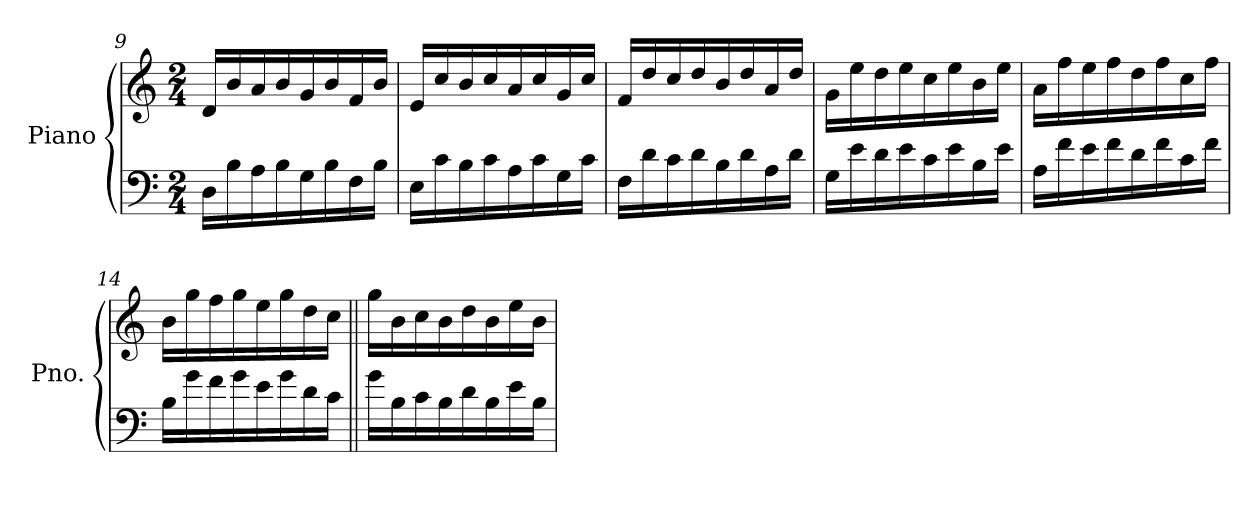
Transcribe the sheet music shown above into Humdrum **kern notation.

**kern	**kern
*part1	*part1
*staff2	*staff1
*I"Piano	*
*I'Pno.	*
*clefF4	*clefG2
*k[]	*k[]
*M2/4	*M2/4
=9	=9
16D\LL	16d/LL
16B\	16b/
16A\	16a/
16B\	16b/
16G\	16g/
16B\	16b/
16F\	16f/
16B\JJ	16b/JJ
=10	=10
16E\LL	16e/LL
16c\	16cc/
16B\	16b/
16c\	16cc/
16A\	16a/
16c\	16cc/
16G\	16g/
16c\JJ	16cc/JJ
=11	=11
16F\LL	16f/LL
16d\	16dd/
16c\	16cc/
16d\	16dd/
16B\	16b/
16d\	16dd/
16A\	16a/
16d\JJ	16dd/JJ
!!LO:LB:g=z
=12	=12
16G\LL	16g\LL
16e\	16ee\
16d\	16dd\
16e\	16ee\
16c\	16cc\
16e\	16ee\
16B\	16b\
16e\JJ	16ee\JJ
=13	=13
16A\LL	16a\LL
16f\	16ff\
16e\	16ee\
16f\	16ff\
16d\	16dd\
16f\	16ff\
16c\	16cc\
16f\JJ	16ff\JJ
=14	=14
16B\LL	16b\LL
16g\	16gg\
16f\	16ff\
16g\	16gg\
16e\	16ee\
16g\	16gg\
16d\	16dd\
16c\JJ	16cc\JJ
=15||	=15||
16g\LL	16gg\LL
16B\	16b\
16c\	16cc\
16B\	16b\
16d\	16dd\
16B\	16b\
16e\	16ee\
16B\JJ	16b\JJ
=	=
*-	*-
